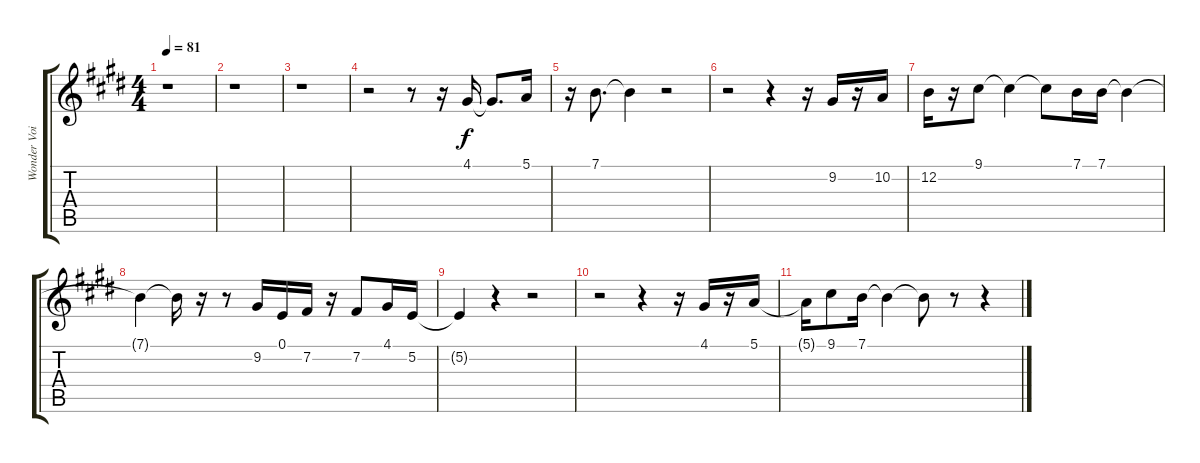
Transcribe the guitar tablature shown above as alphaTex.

\track ("Wonder Voice" "Wonder Voi") {instrument harmonica}
\staff {score tabs}
\tuning (E4 B3 G3 D3 A2 E2) {hide}
\ts (4 4)
\tempo 81
\clef g2
\ks c#minor
r.1{dy f} |
\ks e
r.1 |
\ks c#minor
r.1 |
r.2 r.8 r.16 4.1.16 4.1{t}.8{d} 5.1.16 |
\ks e
r.16 7.1.8{d} 7.1{t}.4 r.2 |
\ks c#minor
r.2 r.4 r.16 9.2.16 r.16 10.2.16 |
12.2.16 r.16 9.1.8 9.1{t}.4 9.1{t}.8 7.1.16 7.1.16 7.1{t}.4 |
\ks e
7.1{t}.4 7.1{t}.16 r.16 r.8 9.2.16 0.1.16 7.2.16 r.16 7.2.8 4.1.16 5.2.16 |
\ks c#minor
5.2{t}.4 r.4 r.2 |
r.2 r.4 r.16 4.1.16 r.16 5.1.16 |
5.1{t}.16 9.1.8 7.1.16 7.1{t}.4 7.1{t}.8 r.8 r.4
